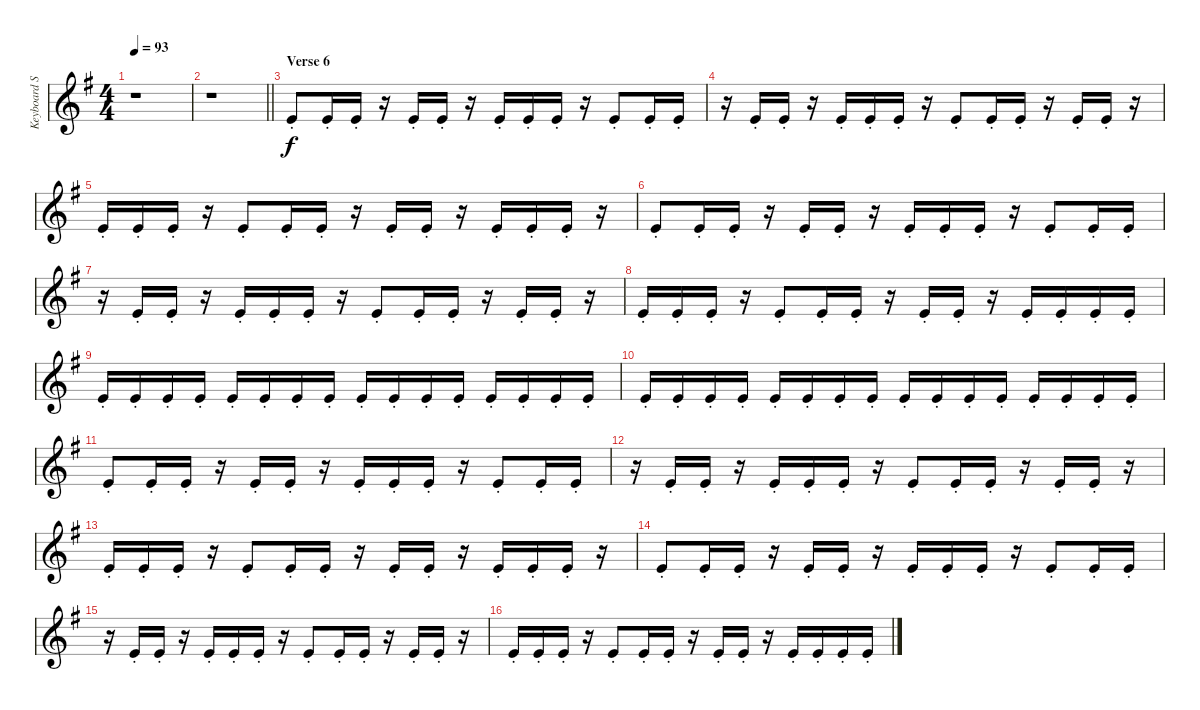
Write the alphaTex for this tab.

\track ("Keyboard Solo - Joost Van Den Broeck" "Keyboard S") {instrument lead2sawtooth}
\staff {score}
\tuning (E5 B4 G4 D4 A3 E3) {hide}
\ts (4 4)
\tempo 93
\clef g2
\ks eminor
r.1{dy f} |
\barLineRight lightlight
r.1 |
\section ("" "Verse 6")
2.4{st}.8 2.4{st}.16 2.4{st}.16 r.16 2.4{st}.16 2.4{st}.16 r.16 2.4{st}.16 2.4{st}.16 2.4{st}.16 r.16 2.4{st}.8 2.4{st}.16 2.4{st}.16 |
r.16 2.4{st}.16 2.4{st}.16 r.16 2.4{st}.16 2.4{st}.16 2.4{st}.16 r.16 2.4{st}.8 2.4{st}.16 2.4{st}.16 r.16 2.4{st}.16 2.4{st}.16 r.16 |
2.4{st}.16 2.4{st}.16 2.4{st}.16 r.16 2.4{st}.8 2.4{st}.16 2.4{st}.16 r.16 2.4{st}.16 2.4{st}.16 r.16 2.4{st}.16 2.4{st}.16 2.4{st}.16 r.16 |
2.4{st}.8 2.4{st}.16 2.4{st}.16 r.16 2.4{st}.16 2.4{st}.16 r.16 2.4{st}.16 2.4{st}.16 2.4{st}.16 r.16 2.4{st}.8 2.4{st}.16 2.4{st}.16 |
r.16 2.4{st}.16 2.4{st}.16 r.16 2.4{st}.16 2.4{st}.16 2.4{st}.16 r.16 2.4{st}.8 2.4{st}.16 2.4{st}.16 r.16 2.4{st}.16 2.4{st}.16 r.16 |
2.4{st}.16 2.4{st}.16 2.4{st}.16 r.16 2.4{st}.8 2.4{st}.16 2.4{st}.16 r.16 2.4{st}.16 2.4{st}.16 r.16 2.4{st}.16 2.4{st}.16 2.4{st}.16 2.4{st}.16 |
2.4{st}.16{balance 9} 2.4{st}.16{balance 10} 2.4{st}.16{balance 11} 2.4{st}.16{balance 12} 2.4{st}.16{balance 13} 2.4{st}.16{balance 14} 2.4{st}.16{balance 15} 2.4{st}.16{balance 16} 2.4{st}.16{balance 15} 2.4{st}.16{balance 14} 2.4{st}.16{balance 13} 2.4{st}.16{balance 12} 2.4{st}.16{balance 11} 2.4{st}.16{balance 10} 2.4{st}.16{balance 9} 2.4{st}.16{balance 8} |
2.4{st}.16{balance 7} 2.4{st}.16{balance 6} 2.4{st}.16{balance 5} 2.4{st}.16{balance 4} 2.4{st}.16{balance 3} 2.4{st}.16{balance 2} 2.4{st}.16{balance 1} 2.4{st}.16{balance 0} 2.4{st}.16{balance 8} 2.4{st}.16 2.4{st}.16 2.4{st}.16 2.4{st}.16 2.4{st}.16 2.4{st}.16 2.4{st}.16 |
2.4{st}.8 2.4{st}.16 2.4{st}.16 r.16 2.4{st}.16 2.4{st}.16 r.16 2.4{st}.16 2.4{st}.16 2.4{st}.16 r.16 2.4{st}.8 2.4{st}.16 2.4{st}.16 |
r.16 2.4{st}.16 2.4{st}.16 r.16 2.4{st}.16 2.4{st}.16 2.4{st}.16 r.16 2.4{st}.8 2.4{st}.16 2.4{st}.16 r.16 2.4{st}.16 2.4{st}.16 r.16 |
2.4{st}.16 2.4{st}.16 2.4{st}.16 r.16 2.4{st}.8 2.4{st}.16 2.4{st}.16 r.16 2.4{st}.16 2.4{st}.16 r.16 2.4{st}.16 2.4{st}.16 2.4{st}.16 r.16 |
2.4{st}.8 2.4{st}.16 2.4{st}.16 r.16 2.4{st}.16 2.4{st}.16 r.16 2.4{st}.16 2.4{st}.16 2.4{st}.16 r.16 2.4{st}.8 2.4{st}.16 2.4{st}.16 |
r.16 2.4{st}.16 2.4{st}.16 r.16 2.4{st}.16 2.4{st}.16 2.4{st}.16 r.16 2.4{st}.8 2.4{st}.16 2.4{st}.16 r.16 2.4{st}.16 2.4{st}.16 r.16 |
2.4{st}.16 2.4{st}.16 2.4{st}.16 r.16 2.4{st}.8 2.4{st}.16 2.4{st}.16 r.16 2.4{st}.16 2.4{st}.16 r.16 2.4{st}.16 2.4{st}.16 2.4{st}.16 2.4{st}.16
